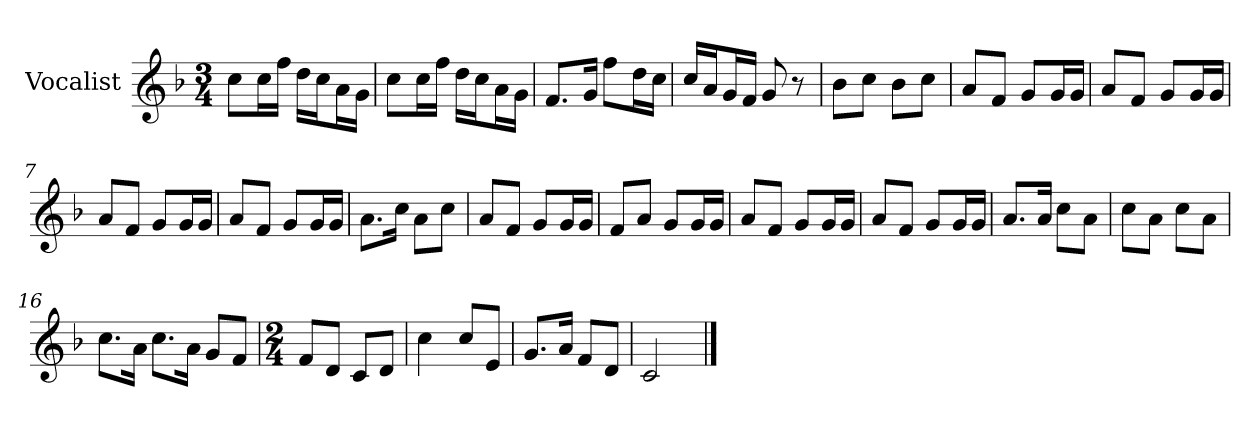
**kern
*part1
*staff1
*I"Vocalist
*k[b-]
*F:
*M3/4
=
8ccL
16ccL
16ffJJ
16ddLL
16ccJ
16aL
16gJJ
=1
8ccL
16ccL
16ffJJ
16ddLL
16ccJ
16aL
16gJJ
=2
8.fL
16gJk
8ffL
16ddL
16ccJJ
=3
16ccLL
16aJ
16gL
16fJJ
8g
8r
=4
8b-L
8ccJ
8b-L
8ccJ
=5
8aL
8fJ
8gL
16gL
16gJJ
=6
8aL
8fJ
8gL
16gL
16gJJ
=7
8aL
8fJ
8gL
16gL
16gJJ
=8
8aL
8fJ
8gL
16gL
16gJJ
=9
8.aL
16ccJk
8aL
8ccJ
=10
8aL
8fJ
8gL
16gL
16gJJ
=11
8fL
8aJ
8gL
16gL
16gJJ
=12
8aL
8fJ
8gL
16gL
16gJJ
=13
8aL
8fJ
8gL
16gL
16gJJ
=14
8.aL
16aJk
8ccL
8aJ
=15
8ccL
8aJ
8ccL
8aJ
=16
8.ccL
16aJk
8.ccL
16aJk
8gL
8fJ
=17
*M2/4
8fL
8dJ
8cL
8dJ
=18
4cc
8ccL
8eJ
=19
8.gL
16aJk
8fL
8dJ
=20
2c
==
*-
